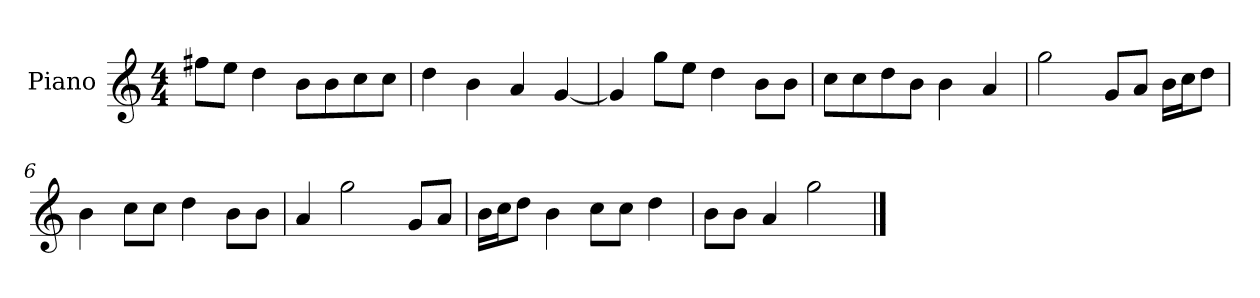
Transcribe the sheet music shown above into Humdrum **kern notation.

**kern
*part1
*staff1
*I"Piano
*I'P-no
*clefG2
*k[]
*M4/4
*MM90
=1
8ff#X\L
8ee\J
4dd\
8b\L
8b\
8cc\
8cc\J
=2
4dd\
4b\
4a/
[4g/
=3
4g/]
8gg\L
8ee\J
4dd\
8b\L
8b\J
=4
8cc\L
8cc\
8dd\
8b\J
4b\
4a/
=5
2gg\
8g/L
8a/J
16b\LL
16cc\J
8dd\J
=6
4b\
8cc\L
8cc\J
4dd\
8b\L
8b\J
!!LO:LB:g=z
=7
4a/
2gg\
8g/L
8a/J
=8
16b\LL
16cc\J
8dd\J
4b\
8cc\L
8cc\J
4dd\
=9
8b\L
8b\J
4a/
2gg\
==
*-
